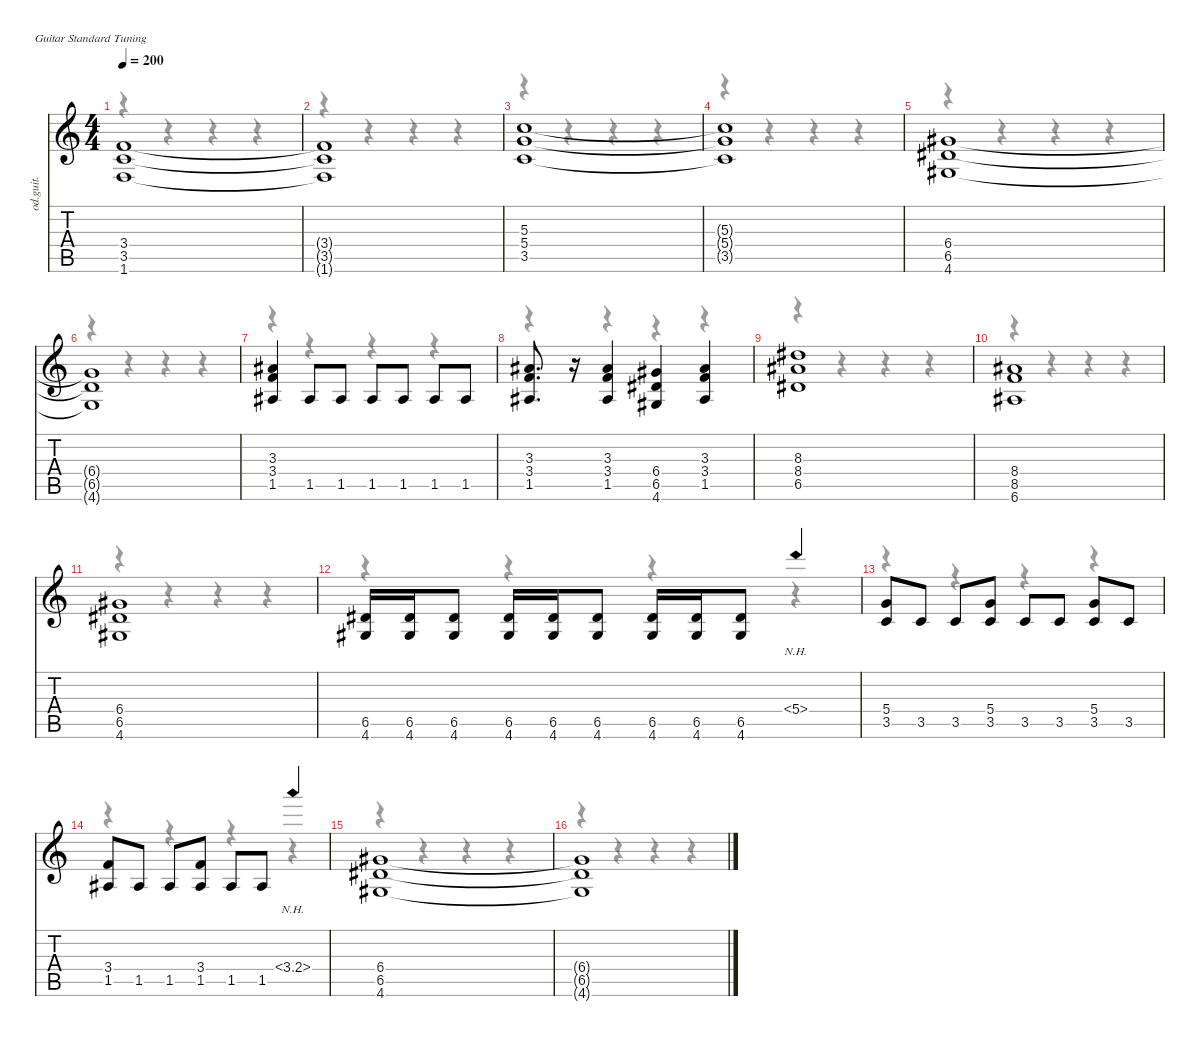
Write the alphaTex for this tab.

\hideDynamics
\bracketExtendMode nobrackets
\otherSystemsTrackNameOrientation horizontal
\track ("Guitar 1 " "od.guit.") {instrument overdrivenguitar}
\staff {score tabs}
\tuning (E4 B3 G3 D3 A2 E2)
\voice
\ts (4 4)
\section ("" "")
\scale
0.975825
\tempo 200
\accidentals auto
\clef g2
\ottava regular
\simile none
\ks c
(3.4 3.5 1.6).1{dy f beam Up} |
\scale
0.975825 (3.4{t} 3.5{t} 1.6{t}).1{beam Up} |
\scale
1.084 (5.3 5.4 3.5).1{beam Up} |
\scale
0.980728 (5.3{t} 5.4{t} 3.5{t}).1{beam Up} |
\scale
0.980728 (6.4{acc #} 6.5{acc #} 4.6{acc #}).1{beam Up} |
\scale
0.980728 (6.4{t acc #} 6.5{t acc #} 4.6{t acc #}).1{beam Up} |
\scale
0.980728 (3.3{acc #} 3.4 1.5{acc #}).4{beam Up} 1.5{acc #}.8{beam Up} 1.5{acc #}.8{beam Up} 1.5{acc #}.8{beam Up} 1.5{acc #}.8{beam Up} 1.5{acc #}.8{beam Up} 1.5{acc #}.8{beam Up} |
\scale
0.993086 (3.3{acc #} 3.4 1.5{acc #}).8{d beam Up} r.16{beam Up} (3.3{acc #} 3.4 1.5{acc #}).4{beam Up} (6.4{acc #} 6.5{acc #} 4.6{acc #}).4{beam Up} (3.3{acc #} 3.4 1.5{acc #}).4{beam Up} |
\section ("" "")
\scale
1.08361 (8.3{acc #} 8.4{acc #} 6.5{acc #}).1{beam Up} |
\scale
0.980336 (8.4{acc #} 8.5 6.6{acc #}).1{beam Up} |
\scale
0.980336 (6.4{acc #} 6.5{acc #} 4.6{acc #}).1{beam Up} |
\scale
0.980336 (6.5{acc #} 4.6{acc #}).16{beam Up} (6.5{acc #} 4.6{acc #}).16{beam Up} (6.5{acc #} 4.6{acc #}).8{beam Up} (6.5{acc #} 4.6{acc #}).16{beam Up} (6.5{acc #} 4.6{acc #}).16{beam Up} (6.5{acc #} 4.6{acc #}).8{beam Up} (6.5{acc #} 4.6{acc #}).16{beam Up} (6.5{acc #} 4.6{acc #}).16{beam Up} (6.5{acc #} 4.6{acc #}).8{beam Up} 5.4{nh}.4{beam Up} |
\scale
0.995047 (5.4 3.5).8{beam Up} 3.5.8{beam Up} 3.5.8{beam Up} (5.4 3.5).8{beam Up} 3.5.8{beam Up} 3.5.8{beam Up} (5.4 3.5).8{beam Up} 3.5.8{beam Up} |
\scale
0.980336 (3.4 1.5{acc #}).8{beam Up} 1.5{acc #}.8{beam Up} 1.5{acc #}.8{beam Up} (3.4 1.5{acc #}).8{beam Up} 1.5{acc #}.8{beam Up} 1.5{acc #}.8{beam Up} 3.4{nh}.4{beam Up} |
\scale
1.08116 (6.4{acc #} 6.5{acc #} 4.6{acc #}).1{beam Up} |
\scale
0.992595 (6.4{t acc #} 6.5{t acc #} 4.6{t acc #}).1{beam Up}
\voice
\clef g2
\ottava regular
\simile none
\ks c
r.4{dy mf beam Down} r.4{beam Down} r.4{beam Down} r.4{beam Down} |
r.4{beam Down} r.4{beam Down} r.4{beam Down} r.4{beam Down} |
r.4{beam Down} r.4{beam Down} r.4{beam Down} r.4{beam Down} |
r.4{beam Down} r.4{beam Down} r.4{beam Down} r.4{beam Down} |
r.4{beam Down} r.4{beam Down} r.4{beam Down} r.4{beam Down} |
r.4{beam Down} r.4{beam Down} r.4{beam Down} r.4{beam Down} |
r.4{beam Down} r.4{beam Down} r.4{beam Down} r.4{beam Down} |
r.4{beam Down} r.4{beam Down} r.4{beam Down} r.4{beam Down} |
r.4{beam Down} r.4{beam Down} r.4{beam Down} r.4{beam Down} |
r.4{beam Down} r.4{beam Down} r.4{beam Down} r.4{beam Down} |
r.4{beam Down} r.4{beam Down} r.4{beam Down} r.4{beam Down} |
r.4{beam Down} r.4{beam Down} r.4{beam Down} r.4{beam Down} |
r.4{beam Down} r.4{beam Down} r.4{beam Down} r.4{beam Down} |
r.4{beam Down} r.4{beam Down} r.4{beam Down} r.4{beam Down} |
r.4{beam Down} r.4{beam Down} r.4{beam Down} r.4{beam Down} |
r.4{beam Down} r.4{beam Down} r.4{beam Down} r.4{beam Down}
